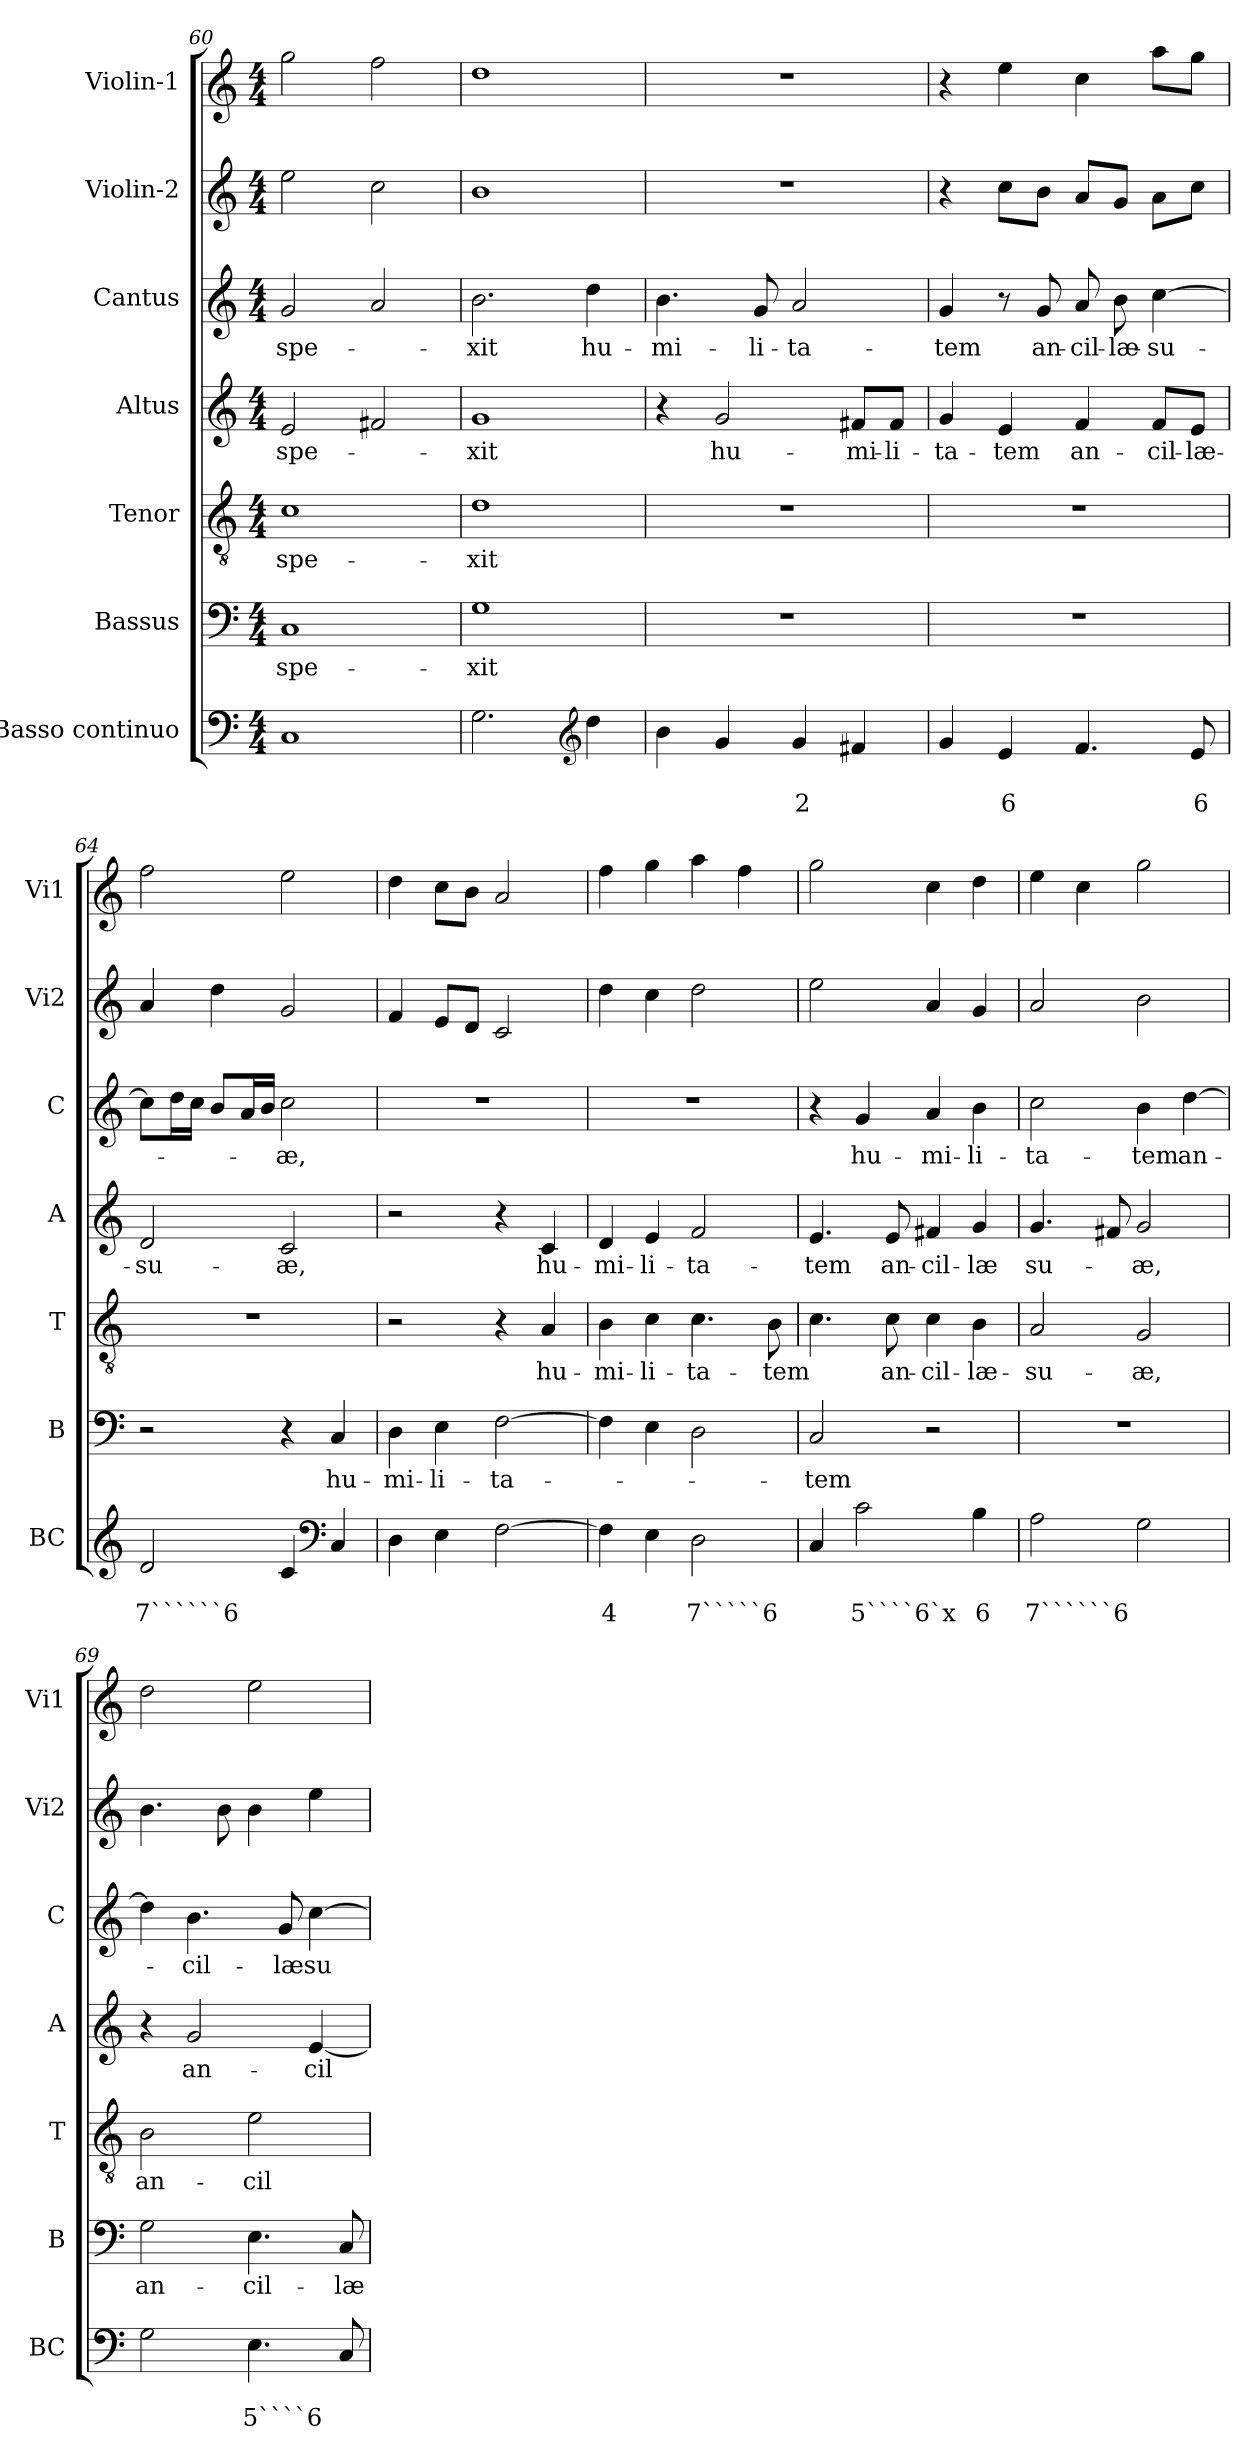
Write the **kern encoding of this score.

**kern	**text	**text	**kern	**text	**kern	**text	**kern	**text	**kern	**text	**kern	**kern
*part7	*part7	*part7	*part6	*part6	*part5	*part5	*part4	*part4	*part3	*part3	*part2	*part1
*staff7	*staff7	*staff7	*staff6	*staff6	*staff5	*staff5	*staff4	*staff4	*staff3	*staff3	*staff2	*staff1
*I"Basso continuo	*	*	*I"Bassus	*	*I"Tenor	*	*I"Altus	*	*I"Cantus	*	*I"Violin-2	*I"Violin-1
*I'BC	*	*	*I'B	*	*I'T	*	*I'A	*	*I'C	*	*I'Vi2	*I'Vi1
*clefF4	*	*	*clefF4	*	*clefGv2	*	*clefG2	*	*clefG2	*	*clefG2	*clefG2
*k[]	*	*	*k[]	*	*k[]	*	*k[]	*	*k[]	*	*k[]	*k[]
*C:	*	*	*C:	*	*C:	*	*C:	*	*C:	*	*C:	*C:
*M4/4	*	*	*M4/4	*	*M4/4	*	*M4/4	*	*M4/4	*	*M4/4	*M4/4
=60	=60	=60	=60	=60	=60	=60	=60	=60	=60	=60	=60	=60
!	!	!	!	!LO:LY:b	!	!LO:LY:b	!	!LO:LY:b	!	!LO:LY:b	!	!
1C	.	.	1C	-spe-	1c	-spe-	2e/	-spe-	2g/	-spe-	2ee\	2gg\
.	.	.	.	.	.	.	2f#X/	.	2a/	.	2cc\	2ff\
=61	=61	=61	=61	=61	=61	=61	=61	=61	=61	=61	=61	=61
!	!	!	!	!LO:LY:b	!	!LO:LY:b	!	!LO:LY:b	!	!LO:LY:b	!	!
2.G\	.	.	1G	-xit	1d	-xit	1g	-xit	2.b\	-xit	1b	1dd
*clefG2	*	*	*	*	*	*	*	*	*	*	*	*
!	!	!	!	!	!	!	!	!	!	!LO:LY:b	!	!
4dd\	.	.	.	.	.	.	.	.	4dd\	hu-	.	.
!!LO:PB:g=z
=62	=62	=62	=62	=62	=62	=62	=62	=62	=62	=62	=62	=62
!	!	!	!	!	!	!	!	!	!	!LO:LY:b	!	!
4b\	.	.	1r	.	1r	.	4r	.	4.b\	-mi-	1r	1r
!	!	!	!	!	!	!	!	!LO:LY:b	!	!	!	!
4g/	.	.	.	.	.	.	2g/	hu-	.	.	.	.
!	!	!	!	!	!	!	!	!	!	!LO:LY:b	!	!
.	.	.	.	.	.	.	.	.	8g/	-li-	.	.
!	!	!LO:LY:b	!	!	!	!	!	!	!	!LO:LY:b	!	!
4g/	.	2	.	.	.	.	.	.	2a/	-ta-	.	.
!	!	!	!	!	!	!	!	!LO:LY:b	!	!	!	!
4f#X/	.	.	.	.	.	.	8f#X/L	-mi-	.	.	.	.
!	!	!	!	!	!	!	!	!LO:LY:b	!	!	!	!
.	.	.	.	.	.	.	8f#/J	-li-	.	.	.	.
=63	=63	=63	=63	=63	=63	=63	=63	=63	=63	=63	=63	=63
!	!	!	!	!	!	!	!	!LO:LY:b	!	!LO:LY:b	!	!
4g/	.	.	1r	.	1r	.	4g/	-ta-	4g/	-tem	4r	4r
!	!	!LO:LY:b	!	!	!	!	!	!LO:LY:b	!	!	!	!
4e/	.	6	.	.	.	.	4e/	-tem	8r	.	8cc\L	4ee\
!	!	!	!	!	!	!	!	!	!	!LO:LY:b	!	!
.	.	.	.	.	.	.	.	.	8g/	an-	8b\J	.
!	!	!	!	!	!	!	!	!LO:LY:b	!	!LO:LY:b	!	!
4.f/	.	.	.	.	.	.	4f/	an-	8a/	-cil-	8a/L	4cc\
!	!	!	!	!	!	!	!	!	!	!LO:LY:b	!	!
.	.	.	.	.	.	.	.	.	8b\	-læ-	8g/J	.
!	!	!	!	!	!	!	!	!LO:LY:b	!	!LO:LY:b	!	!
.	.	.	.	.	.	.	8f/L	-cil-	[4cc\	-su-	8a\L	8aa\L
!	!	!LO:LY:b	!	!	!	!	!	!LO:LY:b	!	!	!	!
8e/	.	6	.	.	.	.	8e/J	-læ-	.	.	8cc\J	8gg\J
=64	=64	=64	=64	=64	=64	=64	=64	=64	=64	=64	=64	=64
!	!	!LO:LY:b	!	!	!	!	!	!LO:LY:b	!	!	!	!
2d/	.	7``````6	2r	.	1r	.	2d/	-su-	8cc\L]	.	4a/	2ff\
.	.	.	.	.	.	.	.	.	16dd\L	.	.	.
.	.	.	.	.	.	.	.	.	16cc\JJ	.	.	.
.	.	.	.	.	.	.	.	.	8b/L	.	4dd\	.
.	.	.	.	.	.	.	.	.	16a/L	.	.	.
.	.	.	.	.	.	.	.	.	16b/JJ	.	.	.
!	!	!	!	!	!	!	!	!LO:LY:b	!	!LO:LY:b	!	!
4c/	.	.	4r	.	.	.	2c/	-æ,	2cc\	-æ,	2g/	2ee\
*clefF4	*	*	*	*	*	*	*	*	*	*	*	*
!	!	!	!	!LO:LY:b	!	!	!	!	!	!	!	!
4C/	.	.	4C/	hu-	.	.	.	.	.	.	.	.
=65	=65	=65	=65	=65	=65	=65	=65	=65	=65	=65	=65	=65
!	!	!	!	!LO:LY:b	!	!	!	!	!	!	!	!
4D\	.	.	4D\	-mi-	2r	.	2r	.	1r	.	4f/	4dd\
!	!	!	!	!LO:LY:b	!	!	!	!	!	!	!	!
4E\	.	.	4E\	-li-	.	.	.	.	.	.	8e/L	8cc\L
.	.	.	.	.	.	.	.	.	.	.	8d/J	8b\J
!	!	!	!	!LO:LY:b	!	!	!	!	!	!	!	!
[2F\	.	.	[2F\	-ta-	4r	.	4r	.	.	.	2c/	2a/
!	!	!	!	!	!	!LO:LY:b	!	!LO:LY:b	!	!	!	!
.	.	.	.	.	4A/	hu-	4c/	hu-	.	.	.	.
=66	=66	=66	=66	=66	=66	=66	=66	=66	=66	=66	=66	=66
!	!	!LO:LY:b	!	!	!	!LO:LY:b	!	!LO:LY:b	!	!	!	!
4F\]	.	4	4F\]	.	4B\	-mi-	4d/	-mi-	1r	.	4dd\	4ff\
!	!	!	!	!	!	!LO:LY:b	!	!LO:LY:b	!	!	!	!
4E\	.	.	4E\	.	4c\	-li-	4e/	-li-	.	.	4cc\	4gg\
!	!	!LO:LY:b	!	!	!	!LO:LY:b	!	!LO:LY:b	!	!	!	!
2D\	.	7`````6	2D\	.	4.c\	-ta-	2f/	-ta-	.	.	2dd\	4aa\
.	.	.	.	.	.	.	.	.	.	.	.	4ff\
!	!	!	!	!	!	!LO:LY:b	!	!	!	!	!	!
.	.	.	.	.	8B\	-tem	.	.	.	.	.	.
=67	=67	=67	=67	=67	=67	=67	=67	=67	=67	=67	=67	=67
!	!	!	!	!LO:LY:b	!	!	!	!LO:LY:b	!	!	!	!
4C/	.	.	2C/	-tem	4.c\	.	4.e/	-tem	4r	.	2ee\	2gg\
!	!	!LO:LY:b	!	!	!	!	!	!	!	!LO:LY:b	!	!
2c\	.	5````6`x	.	.	.	.	.	.	4g/	hu-	.	.
!	!	!	!	!	!	!LO:LY:b	!	!LO:LY:b	!	!	!	!
.	.	.	.	.	8c\	an-	8e/	an-	.	.	.	.
!	!	!	!	!	!	!LO:LY:b	!	!LO:LY:b	!	!LO:LY:b	!	!
.	.	.	2r	.	4c\	-cil-	4f#X/	-cil-	4a/	-mi-	4a/	4cc\
!	!	!LO:LY:b	!	!	!	!LO:LY:b	!	!LO:LY:b	!	!LO:LY:b	!	!
4B\	.	6	.	.	4B\	-læ-	4g/	-læ	4b\	-li-	4g/	4dd\
!!LO:LB:g=z
=68	=68	=68	=68	=68	=68	=68	=68	=68	=68	=68	=68	=68
!	!	!LO:LY:b	!	!	!	!LO:LY:b	!	!LO:LY:b	!	!LO:LY:b	!	!
2A\	.	7``````6	1r	.	2A/	-su-	4.g/	su-	2cc\	-ta-	2a/	4ee\
.	.	.	.	.	.	.	.	.	.	.	.	4cc\
.	.	.	.	.	.	.	8f#X/	.	.	.	.	.
!	!	!	!	!	!	!LO:LY:b	!	!LO:LY:b	!	!LO:LY:b	!	!
2G\	.	.	.	.	2G/	-æ,	2g/	-æ,	4b\	-tem	2b\	2gg\
!	!	!	!	!	!	!	!	!	!	!LO:LY:b	!	!
.	.	.	.	.	.	.	.	.	[4dd\	an-	.	.
=69	=69	=69	=69	=69	=69	=69	=69	=69	=69	=69	=69	=69
!	!	!	!	!LO:LY:b	!	!LO:LY:b	!	!	!	!	!	!
2G\	.	.	2G\	an-	2B\	an-	4r	.	4dd\]	.	4.b\	2dd\
!	!	!	!	!	!	!	!	!LO:LY:b	!	!LO:LY:b	!	!
.	.	.	.	.	.	.	2g/	an-	4.b\	-cil-	.	.
.	.	.	.	.	.	.	.	.	.	.	8b\	.
!	!	!LO:LY:b	!	!LO:LY:b	!	!LO:LY:b	!	!	!	!	!	!
4.E\	.	5````6	4.E\	-cil-	2e\	-cil-	.	.	.	.	4b\	2ee\
!	!	!	!	!	!	!	!	!	!	!LO:LY:b	!	!
.	.	.	.	.	.	.	.	.	8g/	-læ	.	.
!	!	!	!	!	!	!	!	!LO:LY:b	!	!LO:LY:b	!	!
.	.	.	.	.	.	.	[4e/	-cil-	[4cc\	su-	4ee\	.
!	!	!	!	!LO:LY:b	!	!	!	!	!	!	!	!
8C/	.	.	8C/	-læ	.	.	.	.	.	.	.	.
=	=	=	=	=	=	=	=	=	=	=	=	=
*-	*-	*-	*-	*-	*-	*-	*-	*-	*-	*-	*-	*-
